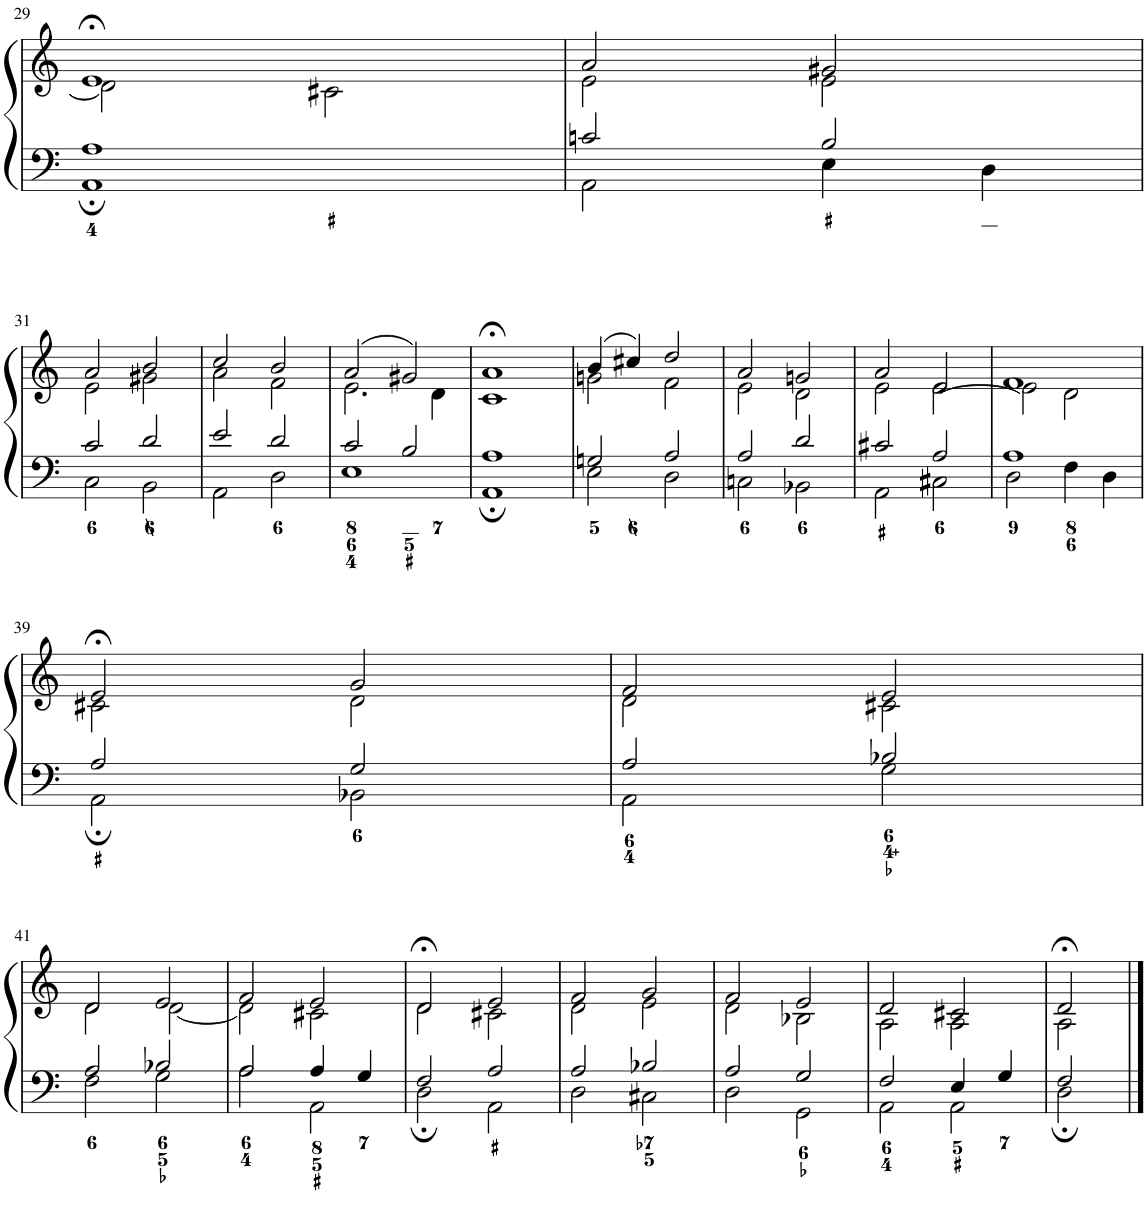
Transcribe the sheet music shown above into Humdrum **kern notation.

**kern	**kern
*part1	*part1
*staff2	*staff1
*I"Piano	*
*I'Pno.	*
!!LO:PB:g=z
*clefF4	*clefG2
*k[]	*k[]
*M4/4	*M4/4
*met(c)	*met(c)
=29	=29
*^	*^
1A	1AA;	1e;<	2d\]
.	.	.	2c#X\
=30	=30	=30	=30
2cn/	2AA\	2a/	2e\
2B/	4E\	2g#X/	2e\
.	4D\	.	.
!!LO:LB:g=z	!!
=31	=31	=31	=31
2c/	2C\	2a/	2e\
2d/	2BB\	2b/	2g#X\
=32	=32	=32	=32
2e/	2AA\	2cc/	2a\
2d/	2D\	2b/	2f\
=33	=33	=33	=33
2c/	1E	(2a/	2.e\
2B/	.	2g#X/)	.
.	.	.	4d\
=34	=34	=34	=34
1A	1AA;	1a;<	1c
=35	=35	=35	=35
2Gn/	2E\	(4b/	2gn\
.	.	4cc#X/)	.
2A/	2D\	2dd/	2f\
=36	=36	=36	=36
2A/	2Cn\	2a/	2e\
2d/	2BB-X\	2gn/	2d\
=37	=37	=37	=37
2c#X/	2AA\	2a/	2e\
2A/	2C#X\	[2e/	2e\
=38	=38	=38	=38
1A	2D\	1f	2e\]
.	4F\	.	2d\
.	4D\	.	.
!!LO:LB:g=z	!!
=39	=39	=39	=39
2A/	2AA;\	2e;</	2c#X\
2G/	2BB-X\	2g/	2d\
=40	=40	=40	=40
2A/	2AA\	2f/	2d\
2B-X/	2G\	2e/	2c#X\
!!LO:LB:g=z	!!
=41	=41	=41	=41
2A/	2F\	2d/	2d\
2B-X/	2G\	2e/	[2d\
=42	=42	=42	=42
2A/	2A\	2f/	2d\]
4A/	2AA\	2e/	2c#X\
4G/	.	.	.
=43	=43	=43	=43
2F/	2D;\	2d;</	2d\
2A/	2AA\	2e/	2c#X\
=44	=44	=44	=44
2A/	2D\	2f/	2d\
2B-X/	2C#X\	2g/	2e\
=45	=45	=45	=45
2A/	2D\	2f/	2d\
2G/	2GG\	2e/	2B-X\
=46	=46	=46	=46
2F/	2AA\	2d/	2A\
4E/	2AA\	2c#X/	2A\
4G/	.	.	.
=47	=47	=47	=47
2F/	2D;\	2d;</	2A\
*v	*v	*	*
*	*v	*v
==	==
*-	*-
